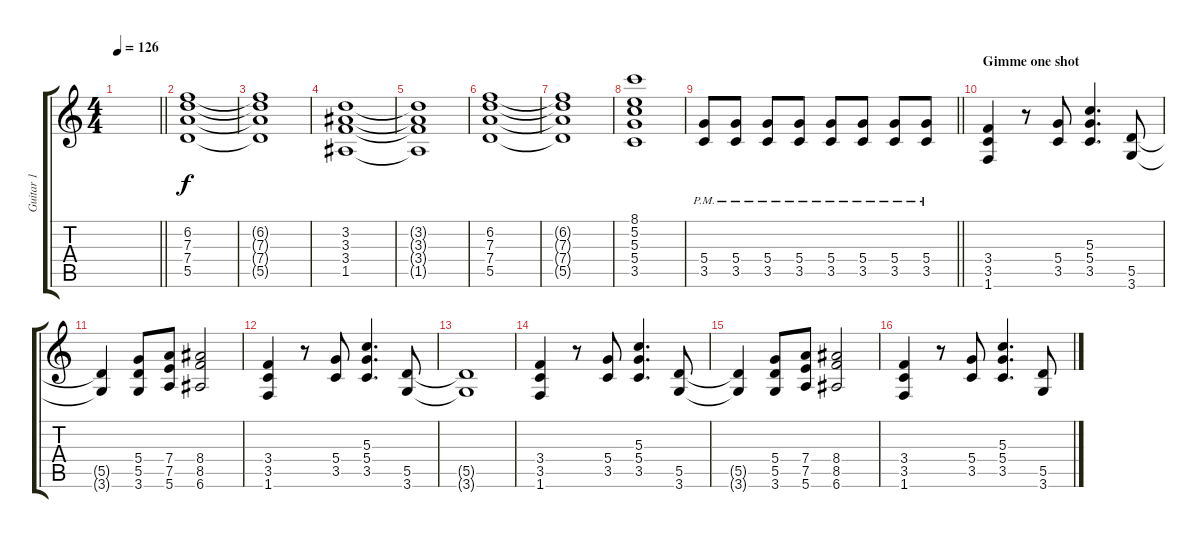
\track ("Guitar 1" "Guitar 1") {instrument overdrivenguitar}
\staff {score tabs}
\tuning (E4 B3 G3 D3 A2 E2) {hide}
\ts (4 4)
\tempo 126
\clef g2
\barLineRight lightlight
\ks c
|
(6.2 7.3 7.4 5.5).1 |
(6.2{t} 7.3{t} 7.4{t} 5.5{t}).1 |
(3.2 3.3 3.4 1.5).1 |
(3.2{t} 3.3{t} 3.4{t} 1.5{t}).1 |
(6.2 7.3 7.4 5.5).1 |
(6.2{t} 7.3{t} 7.4{t} 5.5{t}).1 |
(8.1 5.2 5.3 5.4 3.5).1 |
\barLineRight lightlight
(5.4{pm} 3.5{pm}).8 (5.4{pm} 3.5{pm}).8 (5.4{pm} 3.5{pm}).8 (5.4{pm} 3.5{pm}).8 (5.4{pm} 3.5{pm}).8 (5.4{pm} 3.5{pm}).8 (5.4{pm} 3.5{pm}).8 (5.4{pm} 3.5{pm}).8 |
\section ("" "Gimme one shot")
(3.4 3.5 1.6).4 r.8 (5.4 3.5).8 (5.3 5.4 3.5).4{d} (5.5 3.6).8 |
(5.5{t} 3.6{t}).4 (5.4 5.5 3.6).8 (7.4 7.5 5.6).8 (8.4 8.5 6.6).2 |
(3.4 3.5 1.6).4 r.8 (5.4 3.5).8 (5.3 5.4 3.5).4{d} (5.5 3.6).8 |
(5.5{t} 3.6{t}).1 |
(3.4 3.5 1.6).4 r.8 (5.4 3.5).8 (5.3 5.4 3.5).4{d} (5.5 3.6).8 |
(5.5{t} 3.6{t}).4 (5.4 5.5 3.6).8 (7.4 7.5 5.6).8 (8.4 8.5 6.6).2 |
(3.4 3.5 1.6).4 r.8 (5.4 3.5).8 (5.3 5.4 3.5).4{d} (5.5 3.6).8
